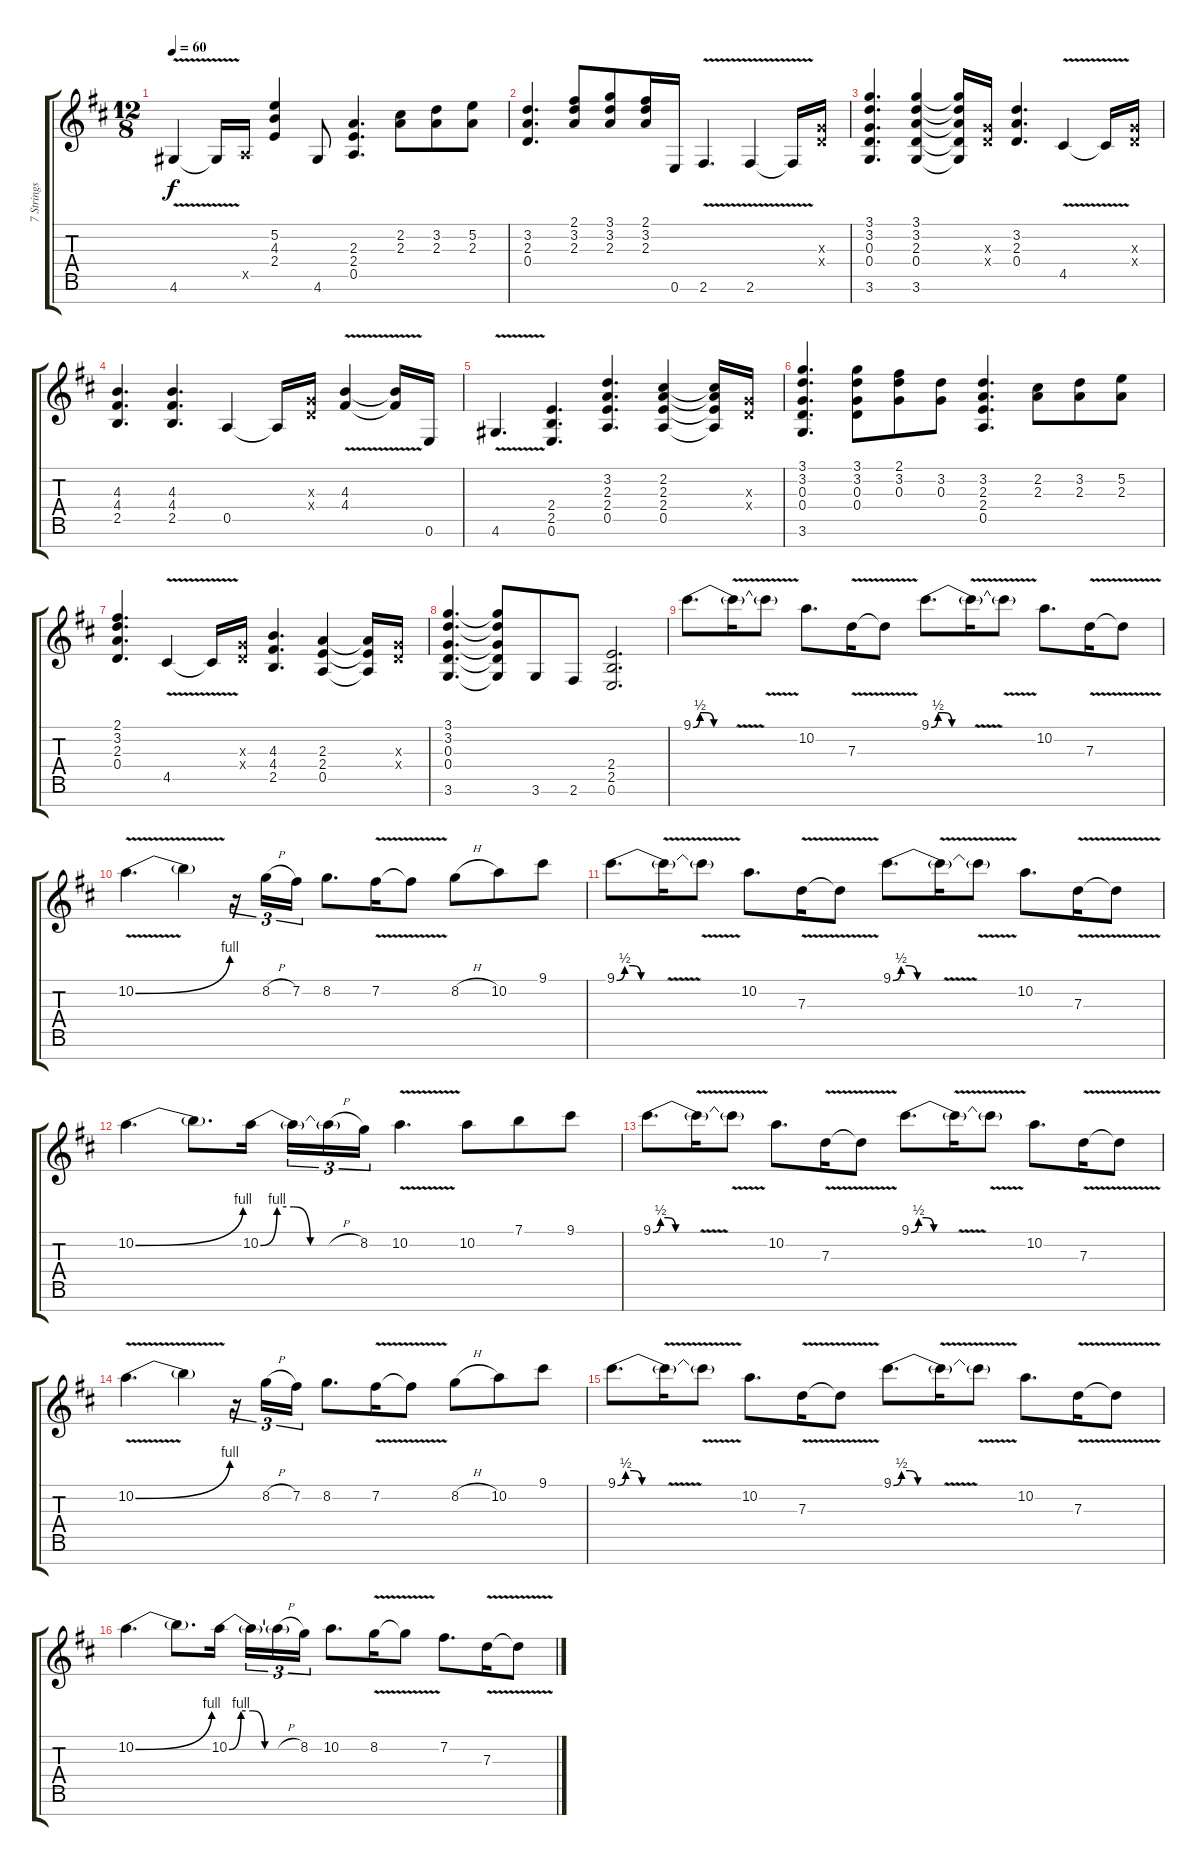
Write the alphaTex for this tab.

\track ("7 Strings Guitar - John Petrucci" "7 Strings ") {instrument distortionguitar}
\staff {score tabs}
\tuning (E4 B3 G3 D3 A2 E2 B1) {hide}
\ts (12 8)
\tempo 60
\clef g2
\ks d
4.6{v}.4{dy f} 4.6{t}.16 0.5{x}.16 (5.2 4.3 2.4).4 4.6.8 (2.3 2.4 0.5).4{d} (2.2 2.3).8 (3.2 2.3).8 (5.2 2.3).8 |
(3.2 2.3 0.4).4{d} (2.1 3.2 2.3).8 (3.1 3.2 2.3).8 (2.1 3.2 2.3).16 0.6.16 2.6{v}.4{d} 2.6{v}.4 2.6{t}.16 (0.3{x} 0.4{x}).16 |
(3.1 3.2 0.3 0.4 3.6).4{d} (3.1 3.2 2.3 0.4 3.6).4 (3.1{t} 3.2{t} 2.3{t} 0.4{t} 3.6{t}).16 (0.3{x} 0.4{x}).16 (3.2 2.3 0.4).4{d} 4.5{v}.4 4.5{t}.16 (0.3{x} 0.4{x}).16 |
(4.3 4.4 2.5).4{d} (4.3 4.4 2.5).4{d} 0.5.4 0.5{t}.16 (0.3{x} 0.4{x}).16 (4.3{v} 4.4{v}).4 (4.3{t} 4.4{t}).16 0.6.16 |
4.6{v}.4{d} (2.4 2.5 0.6).4{d} (3.2 2.3 2.4 0.5).4{d} (2.2 2.3 2.4 0.5).4 (2.2{t} 2.3{t} 2.4{t} 0.5{t}).16 (0.3{x} 0.4{x}).16 |
(3.1 3.2 0.3 0.4 3.6).4{d} (3.1 3.2 0.3 0.4).8 (2.1 3.2 0.3).8 (3.2 0.3).8 (3.2 2.3 2.4 0.5).4{d} (2.2 2.3).8 (3.2 2.3).8 (5.2 2.3).8 |
(2.1 3.2 2.3 0.4).4{d} 4.5{v}.4 4.5{t}.16 (0.3{x} 0.4{x}).16 (4.3 4.4 2.5).4{d} (2.3 2.4 0.5).4 (2.3{t} 2.4{t} 0.5{t}).16 (0.3{x} 0.4{x}).16 |
(3.1 3.2 0.3 0.4 3.6).4{d} (3.1{t} 3.2{t} 0.3{t} 0.4{t} 3.6{t}).8 3.6.8 2.6.8 (2.4 2.5 0.6).2{d} |
9.1{be (custom 0 0 10 2 20 2 30 0 60 0)}.8{d} 9.1{v t}.16 9.1{t}.8 10.2.8{d} 7.3{v}.16 7.3{t}.8 9.1{be (custom 0 0 10 2 20 2 30 0 60 0)}.8{d} 9.1{v t}.16 9.1{t}.8 10.2.8{d} 7.3{v}.16 7.3{t}.8 |
10.2{be (bend 0 0 60 4) v}.4{d} 10.2{t}.4 r.16{tu (3 2)} 8.2{h}.16{tu (3 2)} 7.2.16{tu (3 2)} 8.2.8{d} 7.2{v}.16 7.2{t}.8 8.2{h}.8 10.2.8 9.1.8 |
9.1{be (custom 0 0 10 2 20 2 30 0 60 0)}.8{d} 9.1{v t}.16 9.1{t}.8 10.2.8{d} 7.3{v}.16 7.3{t}.8 9.1{be (custom 0 0 10 2 20 2 30 0 60 0)}.8{d} 9.1{v t}.16 9.1{t}.8 10.2.8{d} 7.3{v}.16 7.3{t}.8 |
10.2{be (bend 0 0 60 4)}.4{d} 10.2{t}.8{d} 10.2{be (custom 0 0 10 4 20 4 30 0 60 0)}.16{beam splitsecondary} 10.2{t}.16{tu (3 2)} 10.2{h t}.16{tu (3 2)} 8.2.16{tu (3 2)} 10.2{v}.4{d} 10.2.8 7.1.8 9.1.8 |
9.1{be (custom 0 0 10 2 20 2 30 0 60 0)}.8{d} 9.1{v t}.16 9.1{t}.8 10.2.8{d} 7.3{v}.16 7.3{t}.8 9.1{be (custom 0 0 10 2 20 2 30 0 60 0)}.8{d} 9.1{v t}.16 9.1{t}.8 10.2.8{d} 7.3{v}.16 7.3{t}.8 |
10.2{be (bend 0 0 60 4) v}.4{d} 10.2{t}.4 r.16{tu (3 2)} 8.2{h}.16{tu (3 2)} 7.2.16{tu (3 2)} 8.2.8{d} 7.2{v}.16 7.2{t}.8 8.2{h}.8 10.2.8 9.1.8 |
9.1{be (custom 0 0 10 2 20 2 30 0 60 0)}.8{d} 9.1{v t}.16 9.1{t}.8 10.2.8{d} 7.3{v}.16 7.3{t}.8 9.1{be (custom 0 0 10 2 20 2 30 0 60 0)}.8{d} 9.1{v t}.16 9.1{t}.8 10.2.8{d} 7.3{v}.16 7.3{t}.8 |
10.2{be (bend 0 0 60 4)}.4{d} 10.2{t}.8{d} 10.2{be (custom 0 0 10 4 20 4 30 0 60 0)}.16{beam splitsecondary} 10.2{t}.16{tu (3 2)} 10.2{h t}.16{tu (3 2)} 8.2.16{tu (3 2)} 10.2.8{d} 8.2{v}.16 8.2{t}.8 7.2.8{d} 7.3{v}.16 7.3{t}.8
